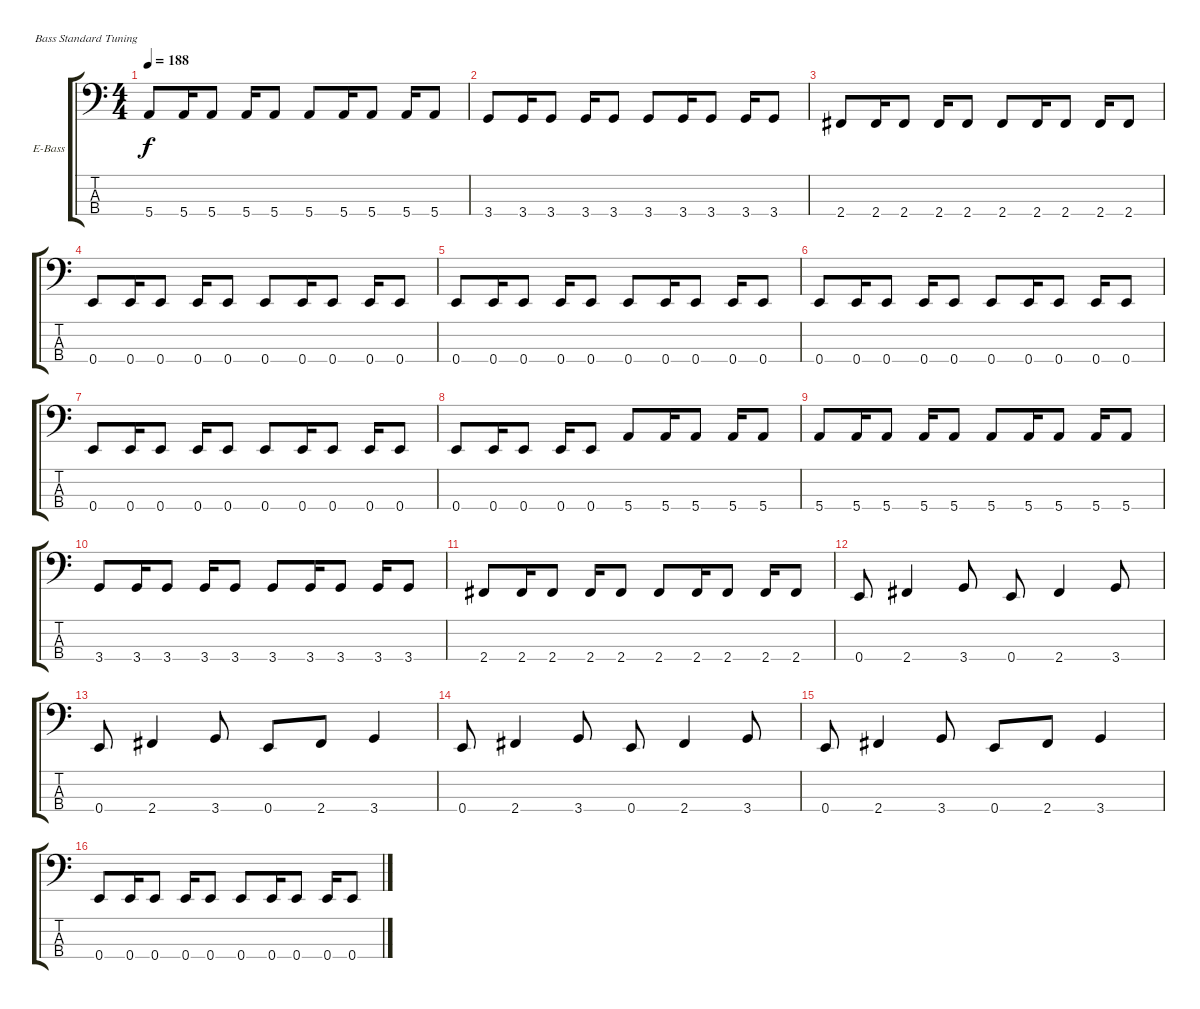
\bracketExtendMode groupsimilarinstruments
\firstSystemTrackNameOrientation horizontal
\otherSystemsTrackNameOrientation horizontal
\track ("Bass" "E-Bass") {instrument electricbassfinger}
\staff {score tabs}
\tuning (G2 D2 A1 E1)
\ts (4 4)
\tempo 188
\clef f4
\ks c
5.4.8{dy f} 5.4.16 5.4.8 5.4.16 5.4.8 5.4.8 5.4.16 5.4.8 5.4.16 5.4.8 |
3.4.8 3.4.16 3.4.8 3.4.16 3.4.8 3.4.8 3.4.16 3.4.8 3.4.16 3.4.8 |
2.4.8 2.4.16 2.4.8 2.4.16 2.4.8 2.4.8 2.4.16 2.4.8 2.4.16 2.4.8 |
0.4.8 0.4.16 0.4.8 0.4.16 0.4.8 0.4.8 0.4.16 0.4.8 0.4.16 0.4.8 |
0.4.8 0.4.16 0.4.8 0.4.16 0.4.8 0.4.8 0.4.16 0.4.8 0.4.16 0.4.8 |
0.4.8 0.4.16 0.4.8 0.4.16 0.4.8 0.4.8 0.4.16 0.4.8 0.4.16 0.4.8 |
0.4.8 0.4.16 0.4.8 0.4.16 0.4.8 0.4.8 0.4.16 0.4.8 0.4.16 0.4.8 |
0.4.8 0.4.16 0.4.8 0.4.16 0.4.8 5.4.8 5.4.16 5.4.8 5.4.16 5.4.8 |
5.4.8 5.4.16 5.4.8 5.4.16 5.4.8 5.4.8 5.4.16 5.4.8 5.4.16 5.4.8 |
3.4.8 3.4.16 3.4.8 3.4.16 3.4.8 3.4.8 3.4.16 3.4.8 3.4.16 3.4.8 |
2.4.8 2.4.16 2.4.8 2.4.16 2.4.8 2.4.8 2.4.16 2.4.8 2.4.16 2.4.8 |
0.4.8 2.4.4 3.4.8 0.4.8 2.4.4 3.4.8 |
0.4.8 2.4.4 3.4.8 0.4.8 2.4.8 3.4.4 |
0.4.8 2.4.4 3.4.8 0.4.8 2.4.4 3.4.8 |
0.4.8 2.4.4 3.4.8 0.4.8 2.4.8 3.4.4 |
0.4.8 0.4.16 0.4.8 0.4.16 0.4.8 0.4.8 0.4.16 0.4.8 0.4.16 0.4.8
